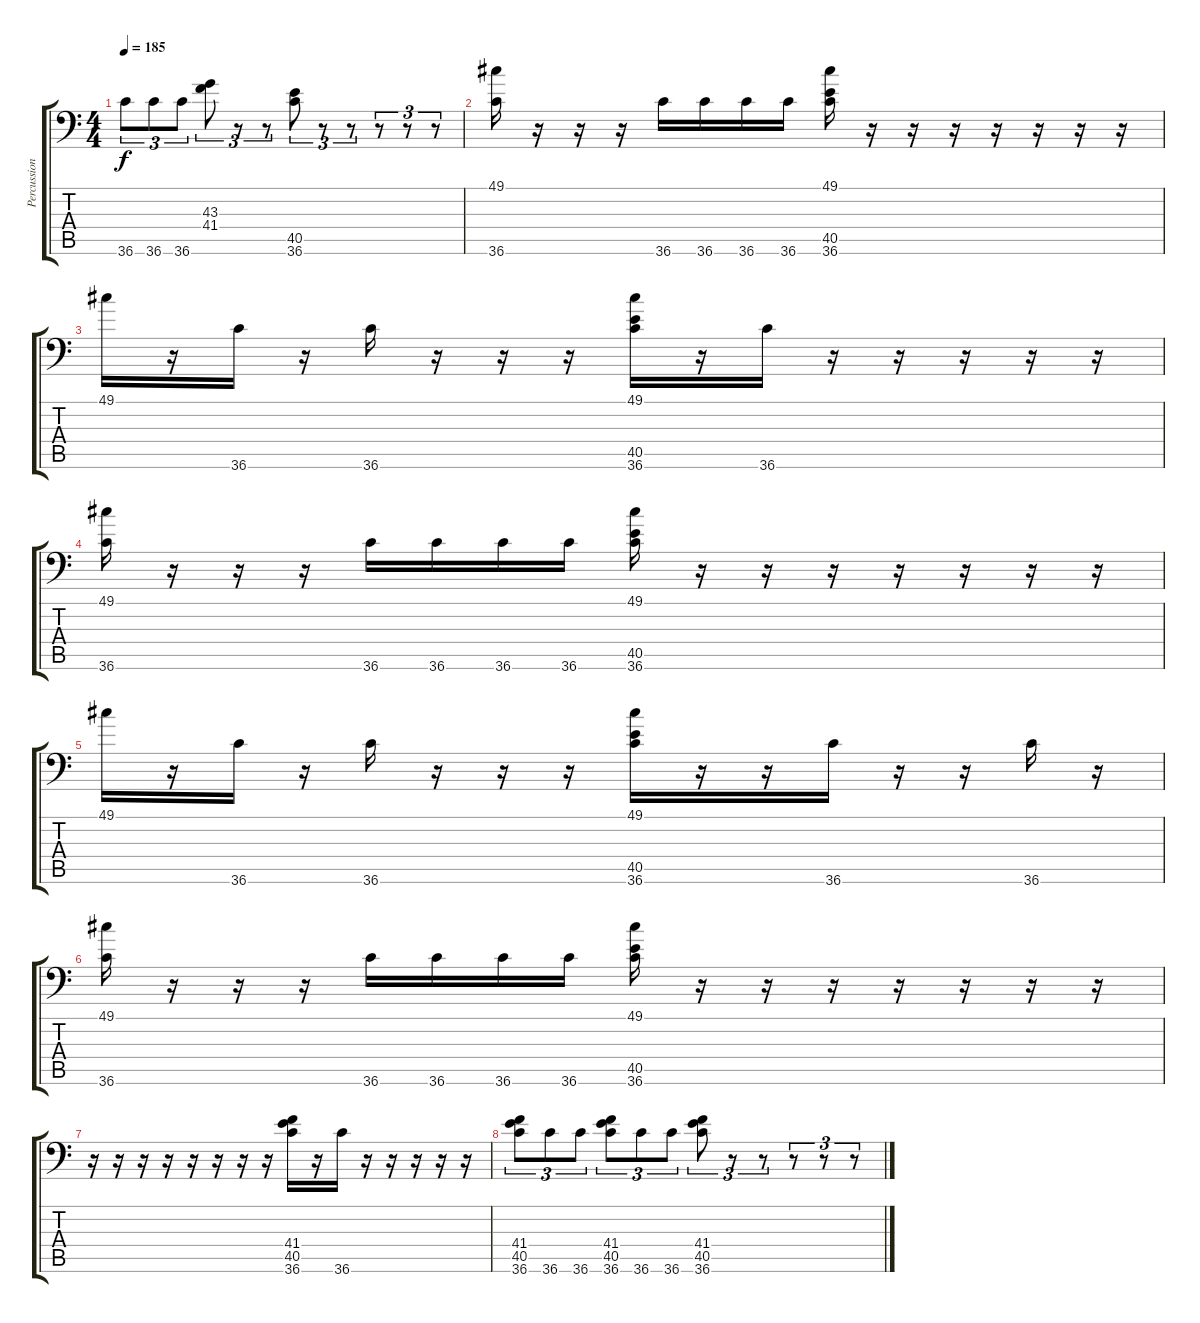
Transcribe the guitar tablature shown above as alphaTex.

\track ("Percussion" "Percussion") {instrument acousticgrandpiano}
\staff {score tabs}
\tuning (C-1 C-1 C-1 C-1 C-1 C-1) {hide}
\ts (4 4)
\tempo 185
\clef f4
\ks c
36.6.8{tu (3 2) dy f} 36.6.8{tu (3 2)} 36.6.8{tu (3 2)} (43.3 41.4).8{tu (3 2)} r.8{tu (3 2)} r.8{tu (3 2)} (40.5 36.6).8{tu (3 2)} r.8{tu (3 2)} r.8{tu (3 2)} r.8{tu (3 2)} r.8{tu (3 2)} r.8{tu (3 2)} |
(49.1 36.6).16 r.16 r.16 r.16 36.6.16 36.6.16 36.6.16 36.6.16 (49.1 40.5 36.6).16 r.16 r.16 r.16 r.16 r.16 r.16 r.16 |
49.1.16 r.16 36.6.16 r.16 36.6.16 r.16 r.16 r.16 (49.1 40.5 36.6).16 r.16 36.6.16 r.16 r.16 r.16 r.16 r.16 |
(49.1 36.6).16 r.16 r.16 r.16 36.6.16 36.6.16 36.6.16 36.6.16 (49.1 40.5 36.6).16 r.16 r.16 r.16 r.16 r.16 r.16 r.16 |
49.1.16 r.16 36.6.16 r.16 36.6.16 r.16 r.16 r.16 (49.1 40.5 36.6).16 r.16 r.16 36.6.16 r.16 r.16 36.6.16 r.16 |
(49.1 36.6).16 r.16 r.16 r.16 36.6.16 36.6.16 36.6.16 36.6.16 (49.1 40.5 36.6).16 r.16 r.16 r.16 r.16 r.16 r.16 r.16 |
r.16 r.16 r.16 r.16 r.16 r.16 r.16 r.16 (41.4 40.5 36.6).16 r.16 36.6.16 r.16 r.16 r.16 r.16 r.16 |
(41.4 40.5 36.6).8{tu (3 2)} 36.6.8{tu (3 2)} 36.6.8{tu (3 2)} (41.4 40.5 36.6).8{tu (3 2)} 36.6.8{tu (3 2)} 36.6.8{tu (3 2)} (41.4 40.5 36.6).8{tu (3 2)} r.8{tu (3 2)} r.8{tu (3 2)} r.8{tu (3 2)} r.8{tu (3 2)} r.8{tu (3 2)}
